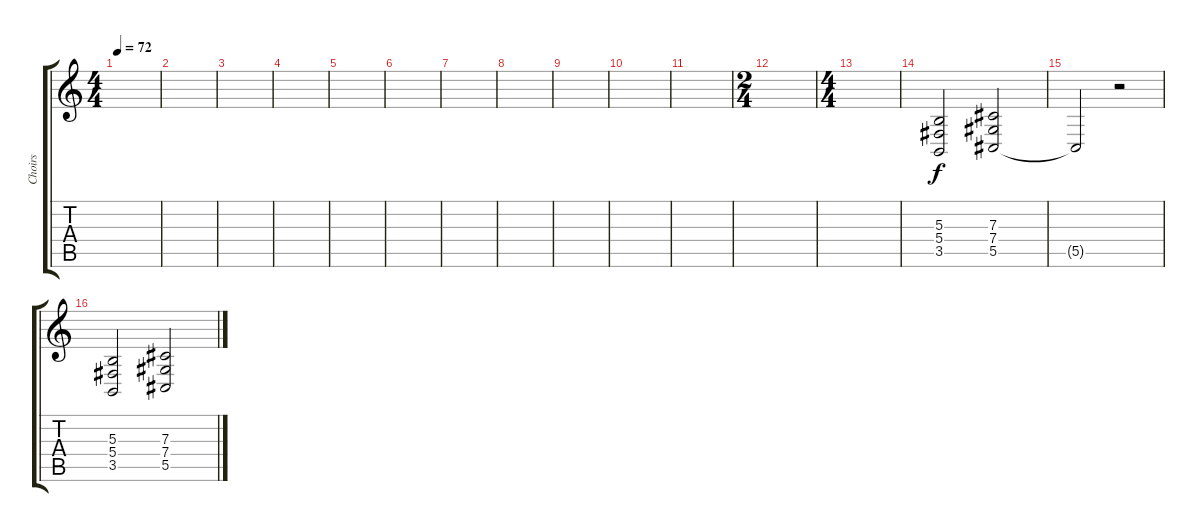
\track ("Choirs" "Choirs") {instrument choiraahs}
\staff {score tabs}
\tuning (Eb4 Bb3 Gb3 Db3 Ab2 Eb2) {hide}
\ts (4 4)
\tempo 72
\clef g2
\ks c
|
|
|
|
|
|
|
|
|
|
|
\ts (2 4)
|
\ts (4 4)
|
(5.3 5.4 3.5).2 (7.3 7.4 5.5).2 |
5.5{t}.2 r.2 |
(5.3 5.4 3.5).2 (7.3 7.4 5.5).2
